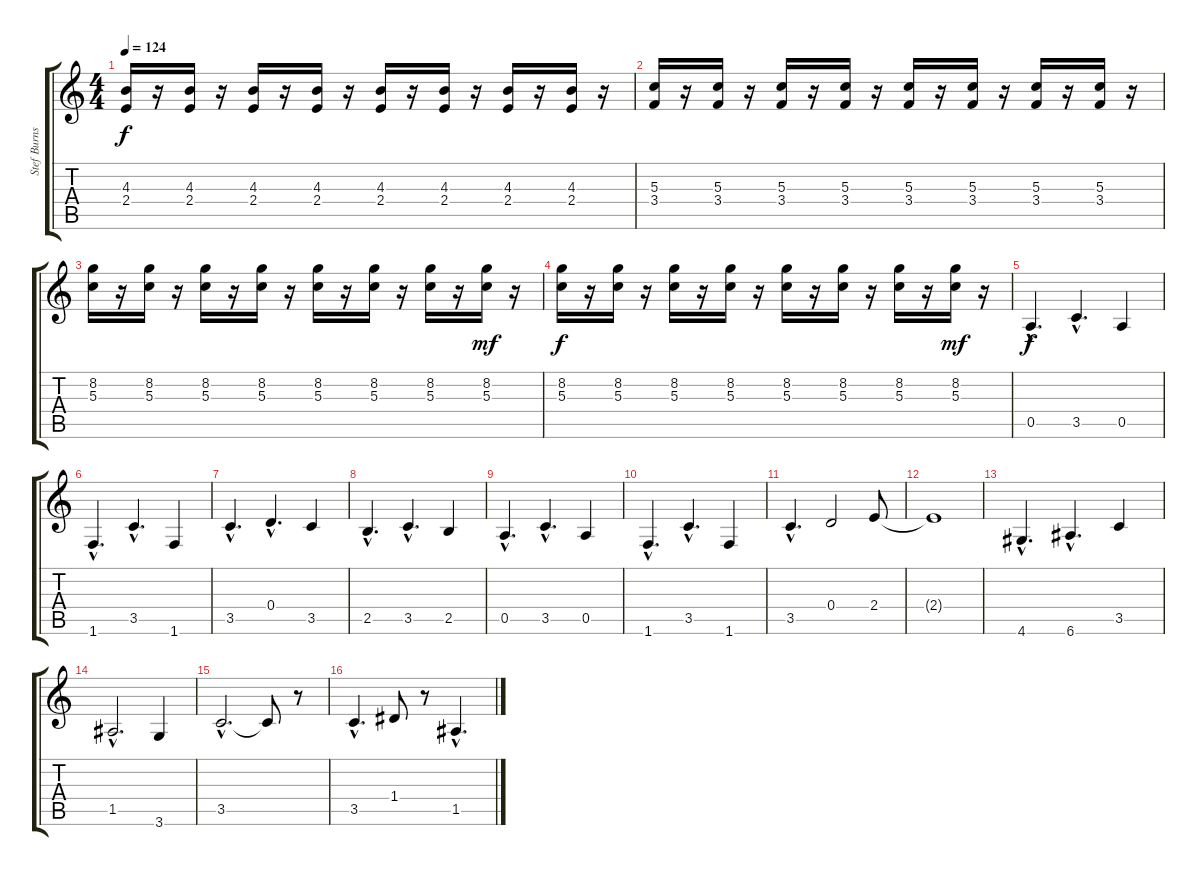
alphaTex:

\track ("Stef Burns [guitar]" "Stef Burns") {instrument overdrivenguitar}
\staff {score tabs}
\tuning (E4 B3 G3 D3 A2 E2) {hide}
\ts (4 4)
\tempo 124
\clef g2
\ks c
(4.3 2.4).16{dy f} r.16 (4.3 2.4).16 r.16 (4.3 2.4).16 r.16 (4.3 2.4).16 r.16 (4.3 2.4).16 r.16 (4.3 2.4).16 r.16 (4.3 2.4).16 r.16 (4.3 2.4).16 r.16 |
(5.3 3.4).16 r.16 (5.3 3.4).16 r.16 (5.3 3.4).16 r.16 (5.3 3.4).16 r.16 (5.3 3.4).16 r.16 (5.3 3.4).16 r.16 (5.3 3.4).16 r.16 (5.3 3.4).16 r.16 |
(8.2 5.3).16 r.16 (8.2 5.3).16 r.16 (8.2 5.3).16 r.16 (8.2 5.3).16 r.16 (8.2 5.3).16 r.16 (8.2 5.3).16 r.16 (8.2 5.3).16 r.16 (8.2 5.3).16{dy mf} r.16 |
(8.2 5.3).16{dy f} r.16 (8.2 5.3).16 r.16 (8.2 5.3).16 r.16 (8.2 5.3).16 r.16 (8.2 5.3).16 r.16 (8.2 5.3).16 r.16 (8.2 5.3).16 r.16 (8.2 5.3).16{dy mf} r.16 |
0.5{hac}.4{d dy f} 3.5{hac}.4{d} 0.5.4 |
1.6{hac}.4{d} 3.5{hac}.4{d} 1.6.4 |
3.5{hac}.4{d} 0.4{hac}.4{d} 3.5.4 |
2.5{hac}.4{d} 3.5{hac}.4{d} 2.5.4 |
0.5{hac}.4{d} 3.5{hac}.4{d} 0.5.4 |
1.6{hac}.4{d} 3.5{hac}.4{d} 1.6.4 |
3.5{hac}.4{d} 0.4.2 2.4.8 |
2.4{t}.1 |
4.6{hac}.4{d} 6.6{hac}.4{d} 3.5.4 |
1.5{hac}.2{d} 3.6.4 |
3.5{hac}.2{d} 3.5{t}.8 r.8 |
3.5{hac}.4{d} 1.4.8 r.8 1.5{hac}.4{d}
